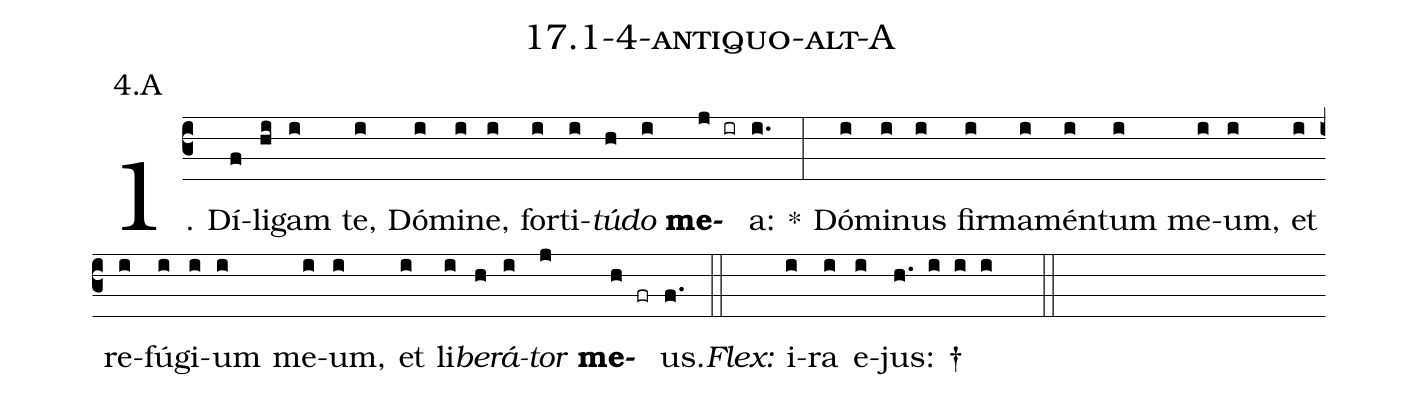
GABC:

name: 17.1-4-antiquo-alt-A;
annotation: 4.A;
%%
(c3)1. Dí(f)li(hi)gam(i) te,(i) Dó(i)mi(i)ne,(i) for(i)ti(i)<i>tú</i>(h)<i>do</i>(i) <b>me</b>(j ir)a:(i.) *(:) Dó(i)mi(i)nus(i) fir(i)ma(i)mén(i)tum(i) me(i)um,(i) et(i) re(i)fú(i)gi(i)um(i) me(i)um,(i) et(i) li(i)<i>be</i>(h)<i>rá</i>(i)<i>tor</i>(j) <b>me</b>(h fr)us.(f.) (::)
<i>Flex:</i>()  i(i)ra(i) e(i)jus: †(h. i i i  ::)
